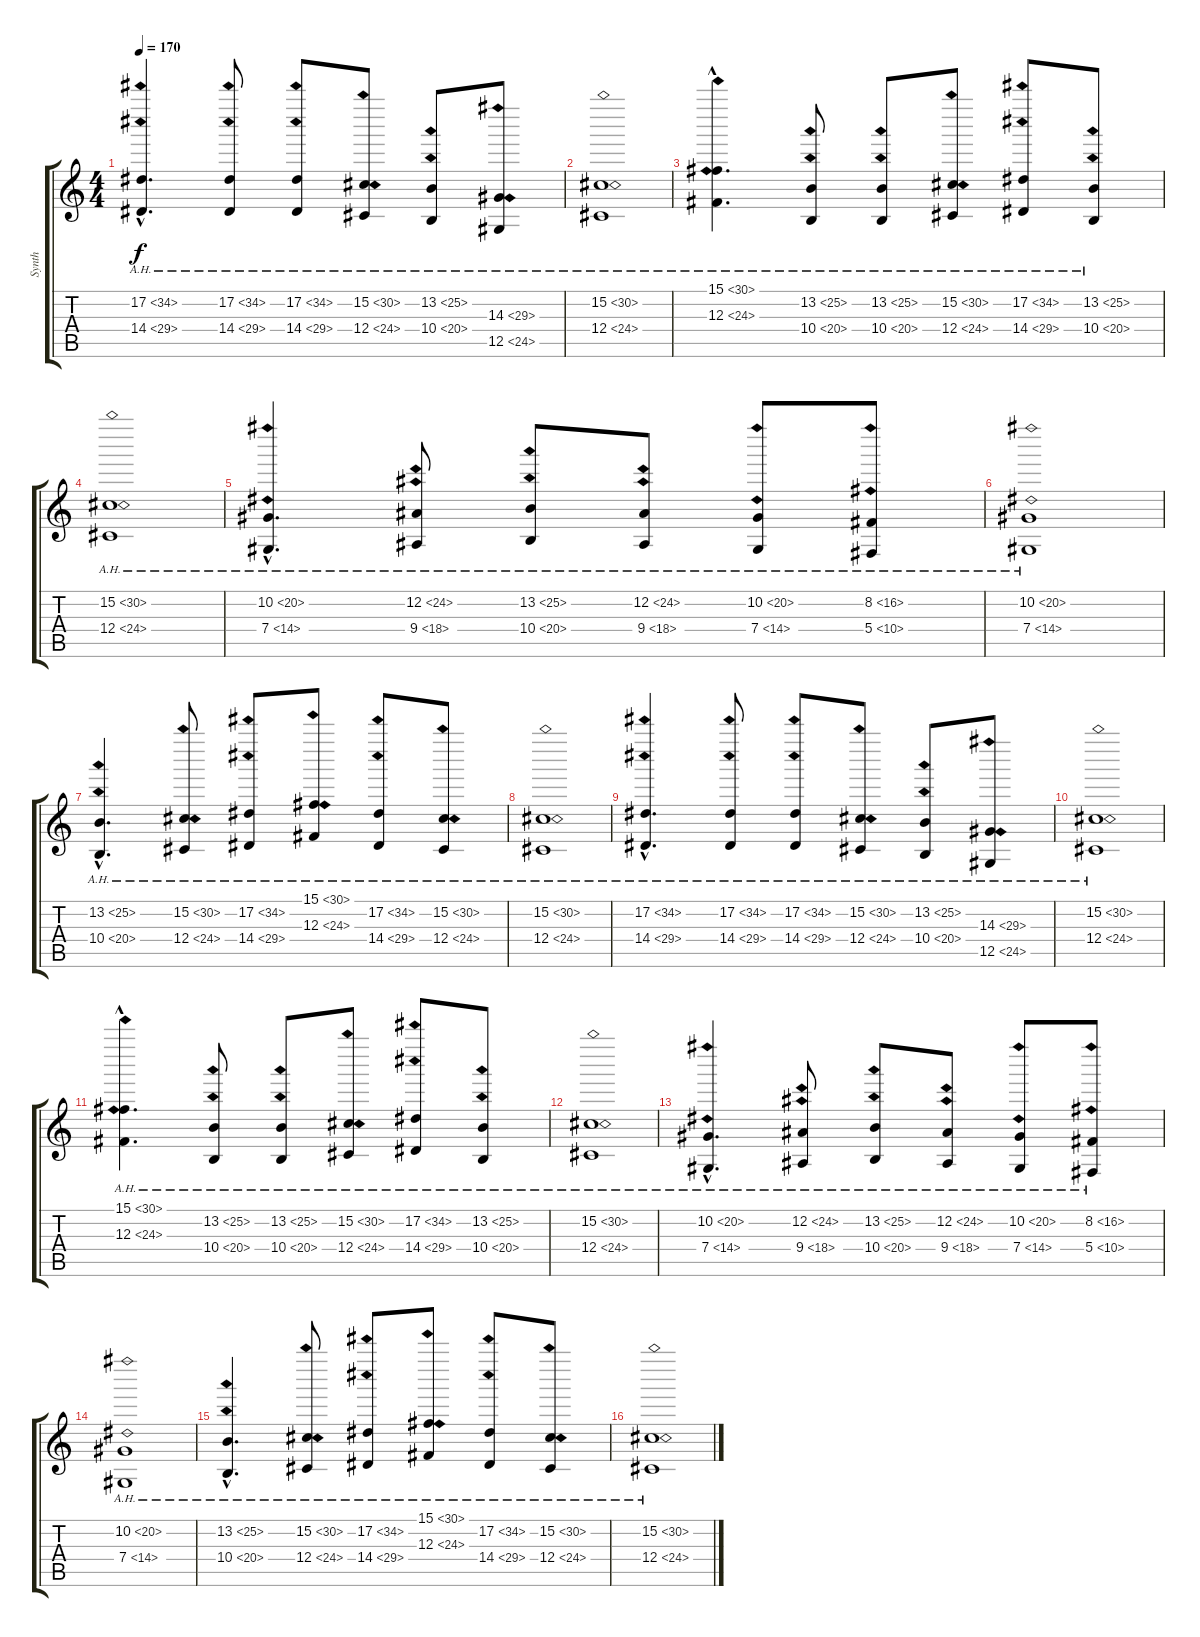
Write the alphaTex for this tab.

\track ("Synth" "Synth") {instrument pad1newage}
\staff {score tabs}
\tuning (Eb4 Bb3 Gb3 Db3 Ab2 Eb2) {hide}
\ts (4 4)
\tempo 170
\clef g2
\ks c
(17.2{ah 17 hac} 14.4{ah 15 hac}).4{d dy f} (17.2{ah 17} 14.4{ah 15}).8 (17.2{ah 17} 14.4{ah 15}).8 (15.2{ah 15} 12.4{ah 12}).8 (13.2{ah 12} 10.4{ah 10}).8 (14.3{ah 15} 12.5{ah 12}).8 |
(15.2{ah 15} 12.4{ah 12}).1 |
(15.1{ah 15 hac} 12.3{ah 12 hac}).4{d} (13.2{ah 12} 10.4{ah 10}).8 (13.2{ah 12} 10.4{ah 10}).8 (15.2{ah 15} 12.4{ah 12}).8 (17.2{ah 17} 14.4{ah 15}).8 (13.2{ah 12} 10.4{ah 10}).8 |
(15.2{ah 15} 12.4{ah 12}).1 |
(10.2{ah 10 hac} 7.4{ah 7 hac}).4{d instrument tremolostrings} (12.2{ah 12} 9.4{ah 9}).8 (13.2{ah 12} 10.4{ah 10}).8 (12.2{ah 12} 9.4{ah 9}).8 (10.2{ah 10} 7.4{ah 7}).8 (8.2{ah 8} 5.4{ah 5}).8 |
(10.2{ah 10} 7.4{ah 7}).1 |
(13.2{ah 12 hac} 10.4{ah 10 hac}).4{d} (15.2{ah 15} 12.4{ah 12}).8 (17.2{ah 17} 14.4{ah 15}).8 (15.1{ah 15} 12.3{ah 12}).8 (17.2{ah 17} 14.4{ah 15}).8 (15.2{ah 15} 12.4{ah 12}).8 |
(15.2{ah 15} 12.4{ah 12}).1 |
(17.2{ah 17 hac} 14.4{ah 15 hac}).4{d} (17.2{ah 17} 14.4{ah 15}).8 (17.2{ah 17} 14.4{ah 15}).8 (15.2{ah 15} 12.4{ah 12}).8 (13.2{ah 12} 10.4{ah 10}).8 (14.3{ah 15} 12.5{ah 12}).8 |
(15.2{ah 15} 12.4{ah 12}).1 |
(15.1{ah 15 hac} 12.3{ah 12 hac}).4{d} (13.2{ah 12} 10.4{ah 10}).8 (13.2{ah 12} 10.4{ah 10}).8 (15.2{ah 15} 12.4{ah 12}).8 (17.2{ah 17} 14.4{ah 15}).8 (13.2{ah 12} 10.4{ah 10}).8 |
(15.2{ah 15} 12.4{ah 12}).1 |
(10.2{ah 10 hac} 7.4{ah 7 hac}).4{d instrument tremolostrings} (12.2{ah 12} 9.4{ah 9}).8 (13.2{ah 12} 10.4{ah 10}).8 (12.2{ah 12} 9.4{ah 9}).8 (10.2{ah 10} 7.4{ah 7}).8 (8.2{ah 8} 5.4{ah 5}).8 |
(10.2{ah 10} 7.4{ah 7}).1 |
(13.2{ah 12 hac} 10.4{ah 10 hac}).4{d} (15.2{ah 15} 12.4{ah 12}).8 (17.2{ah 17} 14.4{ah 15}).8 (15.1{ah 15} 12.3{ah 12}).8 (17.2{ah 17} 14.4{ah 15}).8 (15.2{ah 15} 12.4{ah 12}).8 |
(15.2{ah 15} 12.4{ah 12}).1
